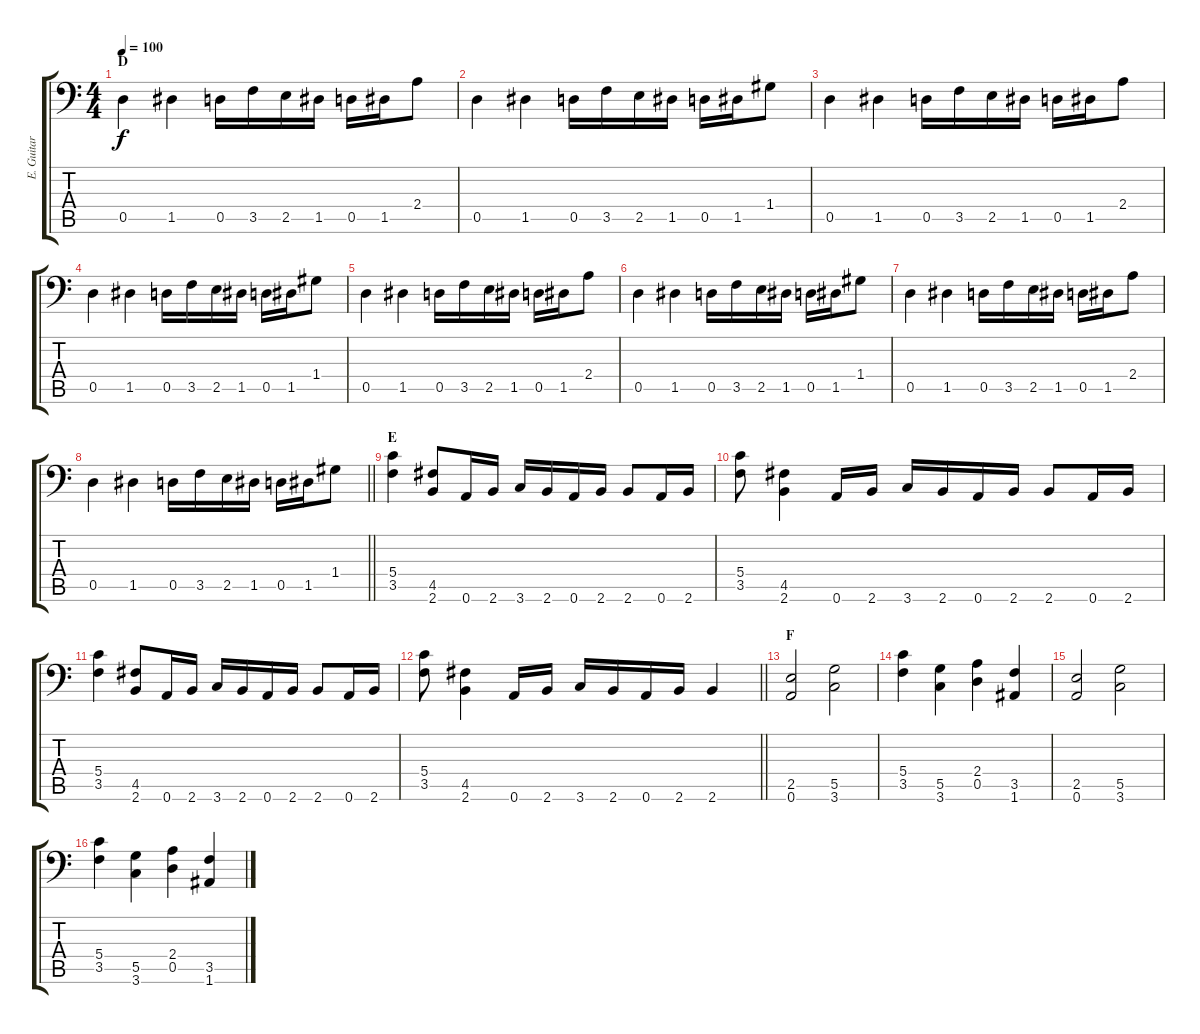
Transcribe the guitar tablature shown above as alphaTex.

\track ("E. Guitar I" "E. Guitar ") {instrument overdrivenguitar}
\staff {score tabs}
\tuning (A3 E3 C3 G2 D2 A1) {hide}
\ts (4 4)
\section ("" "D")
\tempo 100
\clef f4
\ks c
0.5.4{dy f} 1.5.4 0.5.16 3.5.16 2.5.16 1.5.16 0.5.16 1.5.16 2.4.8 |
0.5.4 1.5.4 0.5.16 3.5.16 2.5.16 1.5.16 0.5.16 1.5.16 1.4.8 |
0.5.4 1.5.4 0.5.16 3.5.16 2.5.16 1.5.16 0.5.16 1.5.16 2.4.8 |
0.5.4 1.5.4 0.5.16 3.5.16 2.5.16 1.5.16 0.5.16 1.5.16 1.4.8 |
0.5.4 1.5.4 0.5.16 3.5.16 2.5.16 1.5.16 0.5.16 1.5.16 2.4.8 |
0.5.4 1.5.4 0.5.16 3.5.16 2.5.16 1.5.16 0.5.16 1.5.16 1.4.8 |
0.5.4 1.5.4 0.5.16 3.5.16 2.5.16 1.5.16 0.5.16 1.5.16 2.4.8 |
\barLineRight lightlight
0.5.4 1.5.4 0.5.16 3.5.16 2.5.16 1.5.16 0.5.16 1.5.16 1.4.8 |
\section ("" "E")
(5.4 3.5).4 (4.5 2.6).8 0.6.16 2.6.16 3.6.16 2.6.16 0.6.16 2.6.16 2.6.8 0.6.16 2.6.16 |
(5.4 3.5).8 (4.5 2.6).4 0.6.16 2.6.16 3.6.16 2.6.16 0.6.16 2.6.16 2.6.8 0.6.16 2.6.16 |
(5.4 3.5).4 (4.5 2.6).8 0.6.16 2.6.16 3.6.16 2.6.16 0.6.16 2.6.16 2.6.8 0.6.16 2.6.16 |
\barLineRight lightlight
(5.4 3.5).8 (4.5 2.6).4 0.6.16 2.6.16 3.6.16 2.6.16 0.6.16 2.6.16 2.6.4 |
\section ("" "F")
(2.5 0.6).2 (5.5 3.6).2 |
(5.4 3.5).4 (5.5 3.6).4 (2.4 0.5).4 (3.5 1.6).4 |
(2.5 0.6).2 (5.5 3.6).2 |
(5.4 3.5).4 (5.5 3.6).4 (2.4 0.5).4 (3.5 1.6).4
